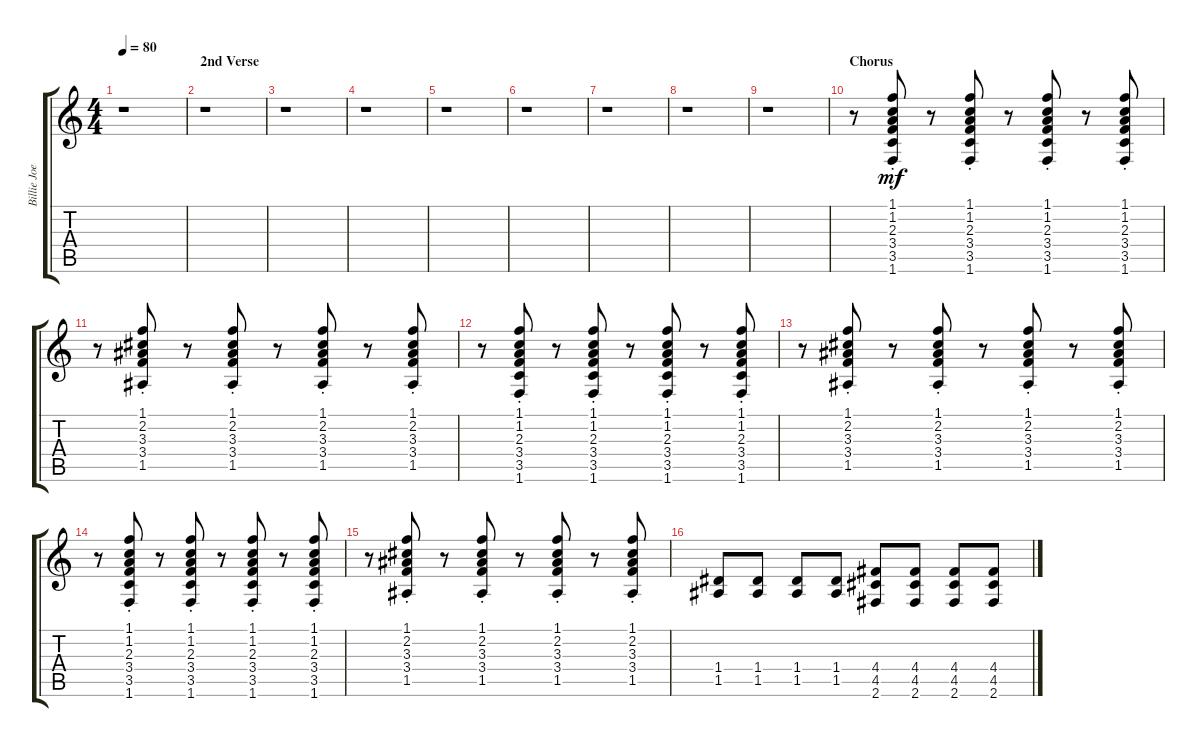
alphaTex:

\track ("Billie Joe Armstrong (Electric Guitar)" "Billie Joe") {instrument electricguitarclean}
\staff {score tabs}
\tuning (E4 B3 G3 D3 A2 E2) {hide}
\ts (4 4)
\tempo 80
\clef g2
\ks c
r.1{dy mf} |
\section ("" "2nd Verse")
r.1 |
r.1 |
r.1 |
r.1 |
r.1 |
r.1 |
r.1 |
r.1 |
\section ("" "Chorus")
r.8 (1.1{st} 1.2{st} 2.3{st} 3.4{st} 3.5{st} 1.6{st}).8 r.8 (1.1{st} 1.2{st} 2.3{st} 3.4{st} 3.5{st} 1.6{st}).8 r.8 (1.1{st} 1.2{st} 2.3{st} 3.4{st} 3.5{st} 1.6{st}).8 r.8 (1.1{st} 1.2{st} 2.3{st} 3.4{st} 3.5{st} 1.6{st}).8 |
r.8 (1.1{st} 2.2{st} 3.3{st} 3.4{st} 1.5{st}).8 r.8 (1.1{st} 2.2{st} 3.3{st} 3.4{st} 1.5{st}).8 r.8 (1.1{st} 2.2{st} 3.3{st} 3.4{st} 1.5{st}).8 r.8 (1.1{st} 2.2{st} 3.3{st} 3.4{st} 1.5{st}).8 |
r.8 (1.1{st} 1.2{st} 2.3{st} 3.4{st} 3.5{st} 1.6{st}).8 r.8 (1.1{st} 1.2{st} 2.3{st} 3.4{st} 3.5{st} 1.6{st}).8 r.8 (1.1{st} 1.2{st} 2.3{st} 3.4{st} 3.5{st} 1.6{st}).8 r.8 (1.1{st} 1.2{st} 2.3{st} 3.4{st} 3.5{st} 1.6{st}).8 |
r.8 (1.1{st} 2.2{st} 3.3{st} 3.4{st} 1.5{st}).8 r.8 (1.1{st} 2.2{st} 3.3{st} 3.4{st} 1.5{st}).8 r.8 (1.1{st} 2.2{st} 3.3{st} 3.4{st} 1.5{st}).8 r.8 (1.1{st} 2.2{st} 3.3{st} 3.4{st} 1.5{st}).8 |
r.8 (1.1{st} 1.2{st} 2.3{st} 3.4{st} 3.5{st} 1.6{st}).8 r.8 (1.1{st} 1.2{st} 2.3{st} 3.4{st} 3.5{st} 1.6{st}).8 r.8 (1.1{st} 1.2{st} 2.3{st} 3.4{st} 3.5{st} 1.6{st}).8 r.8 (1.1{st} 1.2{st} 2.3{st} 3.4{st} 3.5{st} 1.6{st}).8 |
r.8 (1.1{st} 2.2{st} 3.3{st} 3.4{st} 1.5{st}).8 r.8 (1.1{st} 2.2{st} 3.3{st} 3.4{st} 1.5{st}).8 r.8 (1.1{st} 2.2{st} 3.3{st} 3.4{st} 1.5{st}).8 r.8 (1.1{st} 2.2{st} 3.3{st} 3.4{st} 1.5{st}).8 |
(1.4 1.5).8 (1.4 1.5).8 (1.4 1.5).8 (1.4 1.5).8 (4.4 4.5 2.6).8 (4.4 4.5 2.6).8 (4.4 4.5 2.6).8 (4.4 4.5 2.6).8
